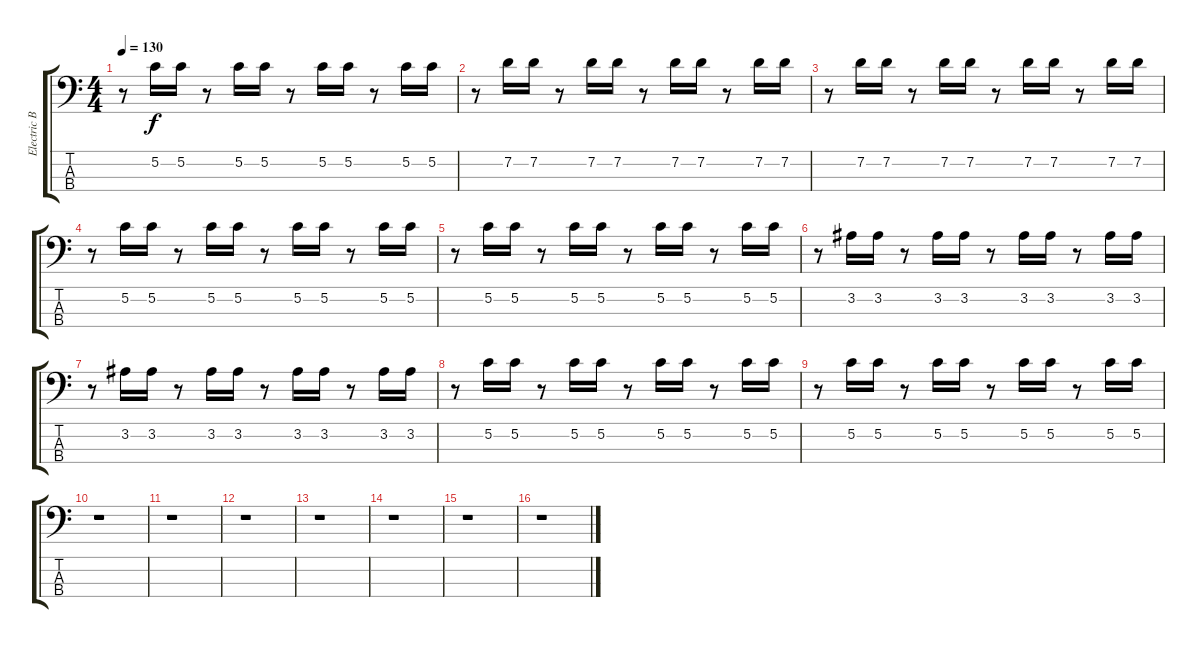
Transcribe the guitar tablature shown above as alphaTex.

\track ("Electric Bass (pick)" "Electric B") {instrument electricbasspick}
\staff {score tabs}
\tuning (C-1 G2 D2 A1) {hide}
\ts (4 4)
\tempo 130
\clef f4
\ks c
r.8{dy f} 5.2.16 5.2.16 r.8 5.2.16 5.2.16 r.8 5.2.16 5.2.16 r.8 5.2.16 5.2.16 |
r.8 7.2.16 7.2.16 r.8 7.2.16 7.2.16 r.8 7.2.16 7.2.16 r.8 7.2.16 7.2.16 |
r.8 7.2.16 7.2.16 r.8 7.2.16 7.2.16 r.8 7.2.16 7.2.16 r.8 7.2.16 7.2.16 |
r.8 5.2.16 5.2.16 r.8 5.2.16 5.2.16 r.8 5.2.16 5.2.16 r.8 5.2.16 5.2.16 |
r.8 5.2.16 5.2.16 r.8 5.2.16 5.2.16 r.8 5.2.16 5.2.16 r.8 5.2.16 5.2.16 |
r.8 3.2.16 3.2.16 r.8 3.2.16 3.2.16 r.8 3.2.16 3.2.16 r.8 3.2.16 3.2.16 |
r.8 3.2.16 3.2.16 r.8 3.2.16 3.2.16 r.8 3.2.16 3.2.16 r.8 3.2.16 3.2.16 |
r.8 5.2.16 5.2.16 r.8 5.2.16 5.2.16 r.8 5.2.16 5.2.16 r.8 5.2.16 5.2.16 |
r.8 5.2.16 5.2.16 r.8 5.2.16 5.2.16 r.8 5.2.16 5.2.16 r.8 5.2.16 5.2.16 |
r.1 |
r.1 |
r.1 |
r.1 |
r.1 |
r.1 |
r.1
